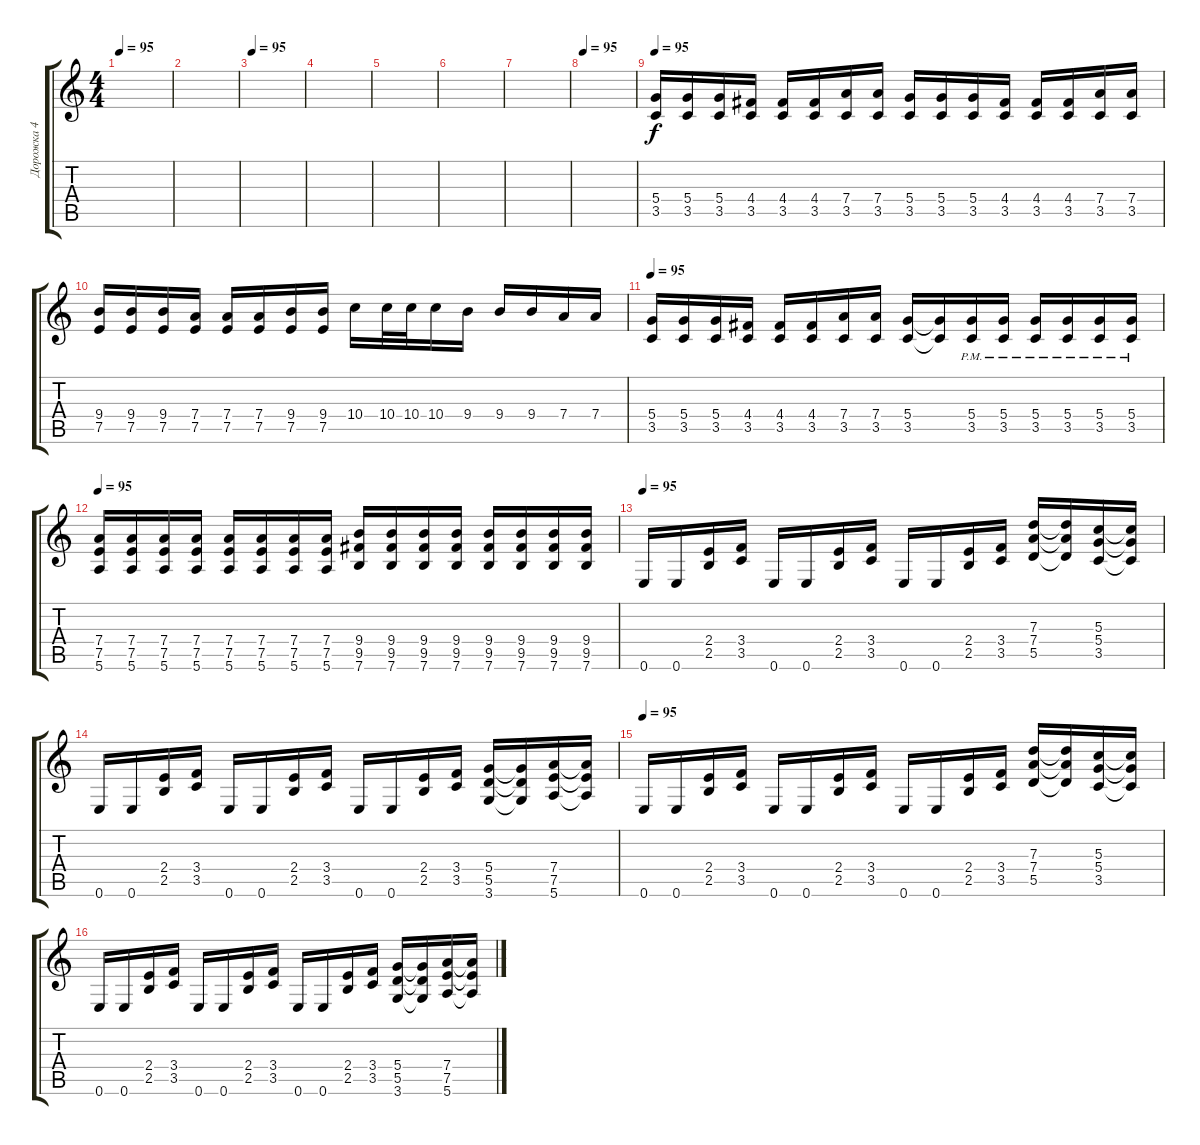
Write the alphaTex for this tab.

\track ("Дорожка 4" "Дорожка 4") {instrument distortionguitar}
\staff {score tabs}
\tuning (E4 B3 G3 D3 A2 E2) {hide}
\ts (4 4)
\tempo 95
\clef g2
\ks c
|
|
\tempo 95
|
|
|
|
|
\tempo 95
|
\tempo 95
(5.4 3.5).16 (5.4 3.5).16 (5.4 3.5).16 (4.4 3.5).16 (4.4 3.5).16 (4.4 3.5).16 (7.4 3.5).16 (7.4 3.5).16 (5.4 3.5).16 (5.4 3.5).16 (5.4 3.5).16 (4.4 3.5).16 (4.4 3.5).16 (4.4 3.5).16 (7.4 3.5).16 (7.4 3.5).16 |
(9.4 7.5).16 (9.4 7.5).16 (9.4 7.5).16 (7.4 7.5).16 (7.4 7.5).16 (7.4 7.5).16 (9.4 7.5).16 (9.4 7.5).16 10.4.16 10.4.32 10.4.32 10.4.16 9.4.16 9.4.16 9.4.16 7.4.16 7.4.16 |
\tempo 95
(5.4 3.5).16 (5.4 3.5).16 (5.4 3.5).16 (4.4 3.5).16 (4.4 3.5).16 (4.4 3.5).16 (7.4 3.5).16 (7.4 3.5).16 (5.4 3.5).16 (5.4{t} 3.5{t}).16 (5.4{pm} 3.5{pm}).16 (5.4{pm} 3.5{pm}).16 (5.4{pm} 3.5{pm}).16 (5.4{pm} 3.5{pm}).16 (5.4{pm} 3.5{pm}).16 (5.4{pm} 3.5{pm}).16 |
\tempo 95
(7.4 7.5 5.6).16 (7.4 7.5 5.6).16 (7.4 7.5 5.6).16 (7.4 7.5 5.6).16 (7.4 7.5 5.6).16 (7.4 7.5 5.6).16 (7.4 7.5 5.6).16 (7.4 7.5 5.6).16 (9.4 9.5 7.6).16 (9.4 9.5 7.6).16 (9.4 9.5 7.6).16 (9.4 9.5 7.6).16 (9.4 9.5 7.6).16 (9.4 9.5 7.6).16 (9.4 9.5 7.6).16 (9.4 9.5 7.6).16 |
\tempo 95
0.6.16 0.6.16 (2.4 2.5).16 (3.4 3.5).16 0.6.16 0.6.16 (2.4 2.5).16 (3.4 3.5).16 0.6.16 0.6.16 (2.4 2.5).16 (3.4 3.5).16 (7.3 7.4 5.5).16 (7.3{t} 7.4{t} 5.5{t}).16 (5.3 5.4 3.5).16 (5.3{t} 5.4{t} 3.5{t}).16 |
0.6.16 0.6.16 (2.4 2.5).16 (3.4 3.5).16 0.6.16 0.6.16 (2.4 2.5).16 (3.4 3.5).16 0.6.16 0.6.16 (2.4 2.5).16 (3.4 3.5).16 (5.4 5.5 3.6).16 (5.4{t} 5.5{t} 3.6{t}).16 (7.4 7.5 5.6).16 (7.4{t} 7.5{t} 5.6{t}).16 |
\tempo 95
0.6.16 0.6.16 (2.4 2.5).16 (3.4 3.5).16 0.6.16 0.6.16 (2.4 2.5).16 (3.4 3.5).16 0.6.16 0.6.16 (2.4 2.5).16 (3.4 3.5).16 (7.3 7.4 5.5).16 (7.3{t} 7.4{t} 5.5{t}).16 (5.3 5.4 3.5).16 (5.3{t} 5.4{t} 3.5{t}).16 |
0.6.16 0.6.16 (2.4 2.5).16 (3.4 3.5).16 0.6.16 0.6.16 (2.4 2.5).16 (3.4 3.5).16 0.6.16 0.6.16 (2.4 2.5).16 (3.4 3.5).16 (5.4 5.5 3.6).16 (5.4{t} 5.5{t} 3.6{t}).16 (7.4 7.5 5.6).16 (7.4{t} 7.5{t} 5.6{t}).16
